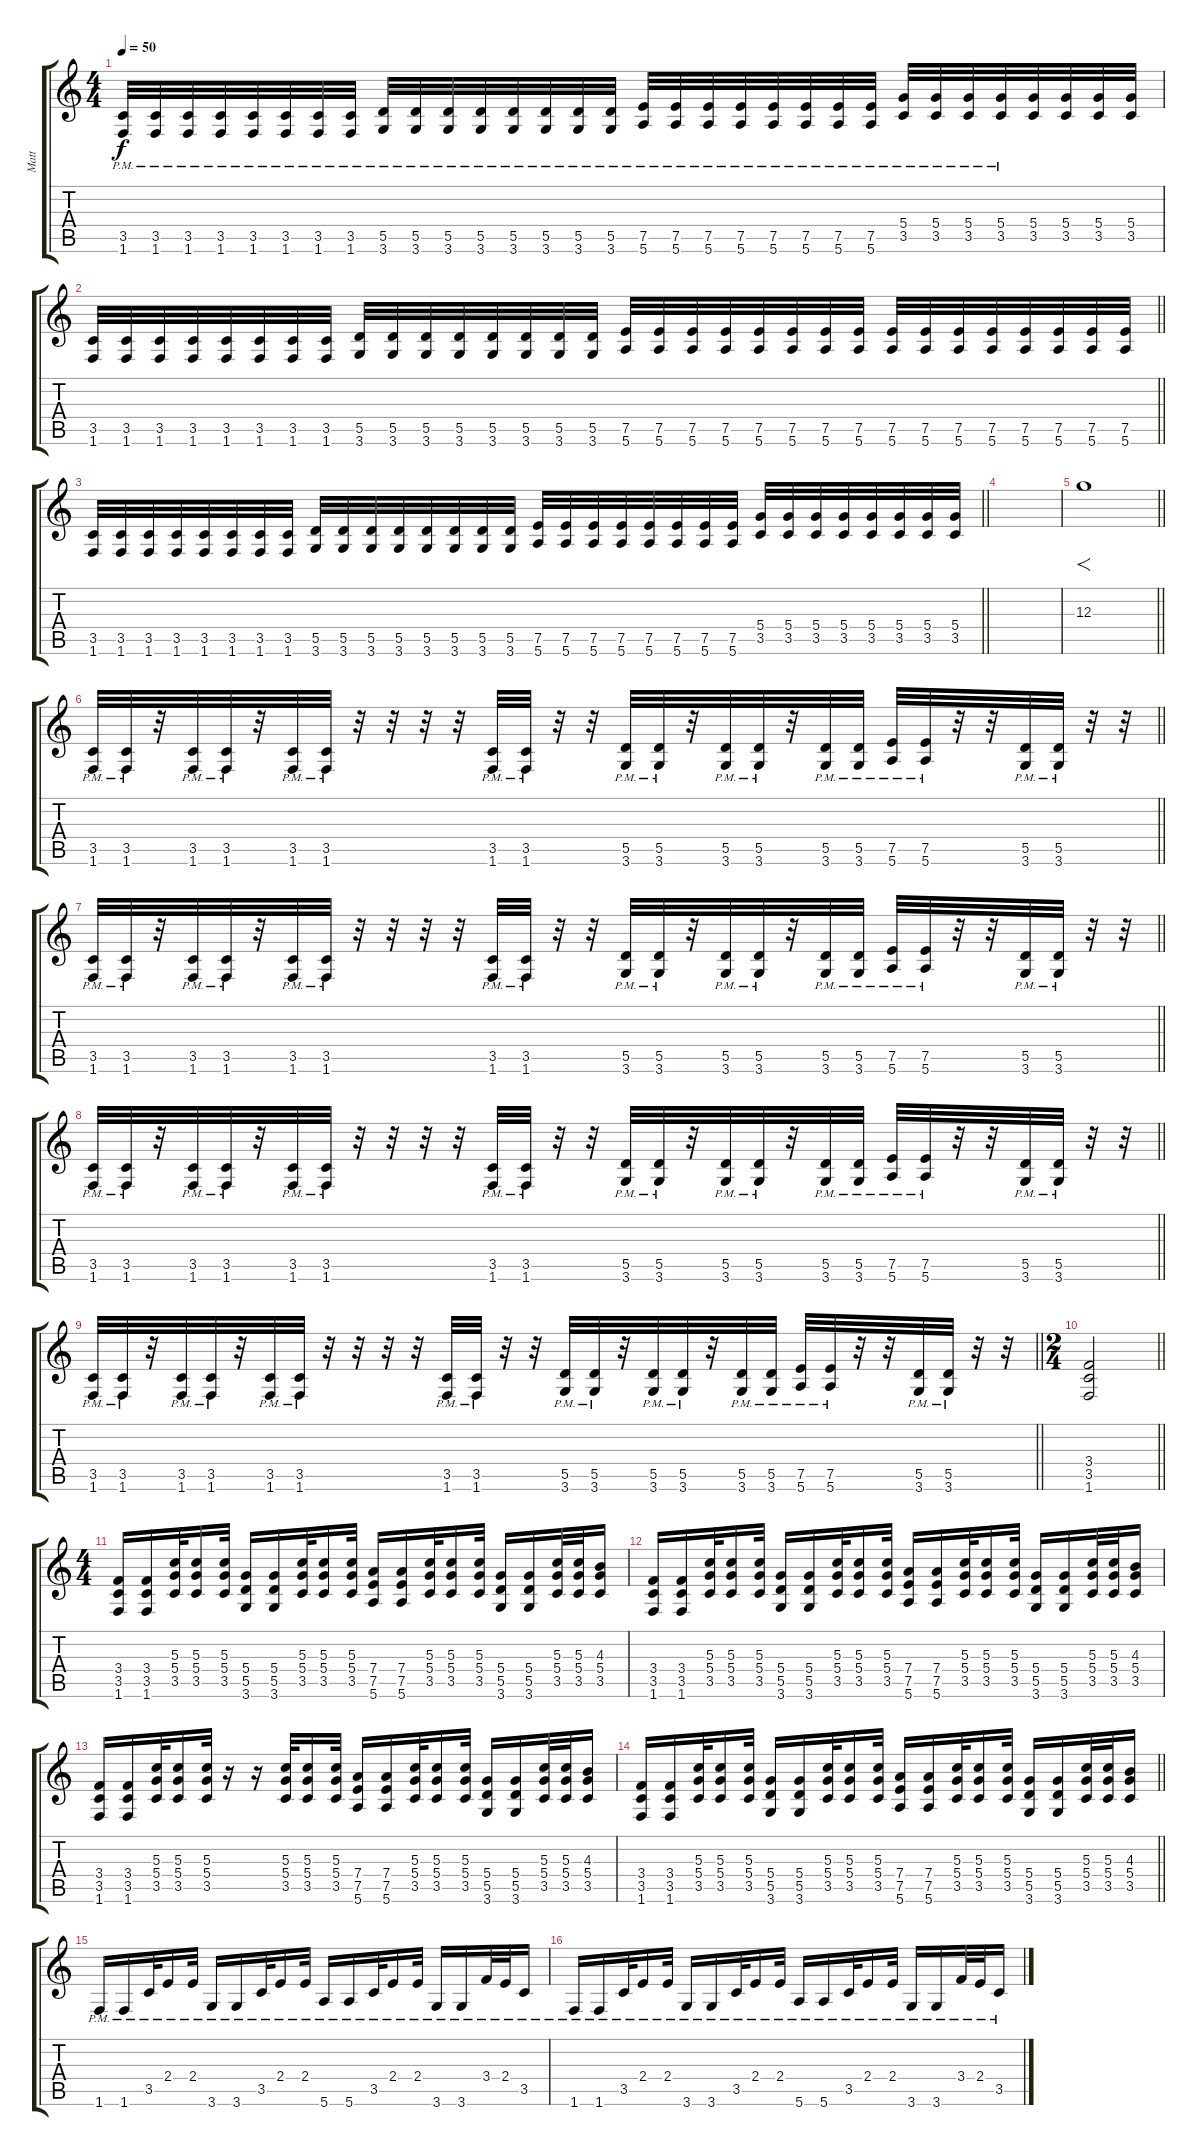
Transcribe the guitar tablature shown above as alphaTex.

\track ("Matt" "Matt") {instrument overdrivenguitar}
\staff {score tabs}
\tuning (E4 B3 G3 D3 A2 E2) {hide}
\ts (4 4)
\tempo 50
\clef g2
\ks c
(3.5{pm} 1.6{pm}).32{dy f} (3.5{pm} 1.6{pm}).32 (3.5{pm} 1.6{pm}).32 (3.5{pm} 1.6{pm}).32 (3.5{pm} 1.6{pm}).32 (3.5{pm} 1.6{pm}).32 (3.5{pm} 1.6{pm}).32 (3.5{pm} 1.6{pm}).32 (5.5{pm} 3.6{pm}).32 (5.5{pm} 3.6{pm}).32 (5.5{pm} 3.6{pm}).32 (5.5{pm} 3.6{pm}).32 (5.5{pm} 3.6{pm}).32 (5.5{pm} 3.6{pm}).32 (5.5{pm} 3.6{pm}).32 (5.5{pm} 3.6{pm}).32 (7.5{pm} 5.6{pm}).32 (7.5{pm} 5.6{pm}).32 (7.5{pm} 5.6{pm}).32 (7.5{pm} 5.6{pm}).32 (7.5{pm} 5.6{pm}).32 (7.5{pm} 5.6{pm}).32 (7.5{pm} 5.6{pm}).32 (7.5{pm} 5.6{pm}).32 (5.4{pm} 3.5{pm}).32 (5.4{pm} 3.5{pm}).32 (5.4{pm} 3.5{pm}).32 (5.4{pm} 3.5{pm}).32 (5.4 3.5).32 (5.4 3.5).32 (5.4 3.5).32 (5.4 3.5).32 |
\barLineRight lightlight
(3.5 1.6).32 (3.5 1.6).32 (3.5 1.6).32 (3.5 1.6).32 (3.5 1.6).32 (3.5 1.6).32 (3.5 1.6).32 (3.5 1.6).32 (5.5 3.6).32 (5.5 3.6).32 (5.5 3.6).32 (5.5 3.6).32 (5.5 3.6).32 (5.5 3.6).32 (5.5 3.6).32 (5.5 3.6).32 (7.5 5.6).32 (7.5 5.6).32 (7.5 5.6).32 (7.5 5.6).32 (7.5 5.6).32 (7.5 5.6).32 (7.5 5.6).32 (7.5 5.6).32 (7.5 5.6).32 (7.5 5.6).32 (7.5 5.6).32 (7.5 5.6).32 (7.5 5.6).32 (7.5 5.6).32 (7.5 5.6).32 (7.5 5.6).32 |
\barLineRight lightlight
(3.5 1.6).32 (3.5 1.6).32 (3.5 1.6).32 (3.5 1.6).32 (3.5 1.6).32 (3.5 1.6).32 (3.5 1.6).32 (3.5 1.6).32 (5.5 3.6).32 (5.5 3.6).32 (5.5 3.6).32 (5.5 3.6).32 (5.5 3.6).32 (5.5 3.6).32 (5.5 3.6).32 (5.5 3.6).32 (7.5 5.6).32 (7.5 5.6).32 (7.5 5.6).32 (7.5 5.6).32 (7.5 5.6).32 (7.5 5.6).32 (7.5 5.6).32 (7.5 5.6).32 (5.4 3.5).32 (5.4 3.5).32 (5.4 3.5).32 (5.4 3.5).32 (5.4 3.5).32 (5.4 3.5).32 (5.4 3.5).32 (5.4 3.5).32 |
\section ("" "")
|
\barLineRight lightlight
12.3.1{f} |
\section ("" "")
\barLineRight lightlight
(3.5{pm} 1.6{pm}).32 (3.5{pm} 1.6{pm}).32 r.32 (3.5{pm} 1.6{pm}).32 (3.5{pm} 1.6{pm}).32 r.32 (3.5{pm} 1.6{pm}).32 (3.5{pm} 1.6{pm}).32 r.32 r.32 r.32 r.32 (3.5{pm} 1.6{pm}).32 (3.5{pm} 1.6{pm}).32 r.32 r.32 (5.5{pm} 3.6{pm}).32 (5.5{pm} 3.6{pm}).32 r.32 (5.5{pm} 3.6{pm}).32 (5.5{pm} 3.6{pm}).32 r.32 (5.5{pm} 3.6{pm}).32 (5.5{pm} 3.6{pm}).32 (7.5{pm} 5.6{pm}).32 (7.5{pm} 5.6{pm}).32 r.32 r.32 (5.5{pm} 3.6{pm}).32 (5.5{pm} 3.6{pm}).32 r.32 r.32 |
\barLineRight lightlight
(3.5{pm} 1.6{pm}).32 (3.5{pm} 1.6{pm}).32 r.32 (3.5{pm} 1.6{pm}).32 (3.5{pm} 1.6{pm}).32 r.32 (3.5{pm} 1.6{pm}).32 (3.5{pm} 1.6{pm}).32 r.32 r.32 r.32 r.32 (3.5{pm} 1.6{pm}).32 (3.5{pm} 1.6{pm}).32 r.32 r.32 (5.5{pm} 3.6{pm}).32 (5.5{pm} 3.6{pm}).32 r.32 (5.5{pm} 3.6{pm}).32 (5.5{pm} 3.6{pm}).32 r.32 (5.5{pm} 3.6{pm}).32 (5.5{pm} 3.6{pm}).32 (7.5{pm} 5.6{pm}).32 (7.5{pm} 5.6{pm}).32 r.32 r.32 (5.5{pm} 3.6{pm}).32 (5.5{pm} 3.6{pm}).32 r.32 r.32 |
\barLineRight lightlight
(3.5{pm} 1.6{pm}).32 (3.5{pm} 1.6{pm}).32 r.32 (3.5{pm} 1.6{pm}).32 (3.5{pm} 1.6{pm}).32 r.32 (3.5{pm} 1.6{pm}).32 (3.5{pm} 1.6{pm}).32 r.32 r.32 r.32 r.32 (3.5{pm} 1.6{pm}).32 (3.5{pm} 1.6{pm}).32 r.32 r.32 (5.5{pm} 3.6{pm}).32 (5.5{pm} 3.6{pm}).32 r.32 (5.5{pm} 3.6{pm}).32 (5.5{pm} 3.6{pm}).32 r.32 (5.5{pm} 3.6{pm}).32 (5.5{pm} 3.6{pm}).32 (7.5{pm} 5.6{pm}).32 (7.5{pm} 5.6{pm}).32 r.32 r.32 (5.5{pm} 3.6{pm}).32 (5.5{pm} 3.6{pm}).32 r.32 r.32 |
\barLineRight lightlight
(3.5{pm} 1.6{pm}).32 (3.5{pm} 1.6{pm}).32 r.32 (3.5{pm} 1.6{pm}).32 (3.5{pm} 1.6{pm}).32 r.32 (3.5{pm} 1.6{pm}).32 (3.5{pm} 1.6{pm}).32 r.32 r.32 r.32 r.32 (3.5{pm} 1.6{pm}).32 (3.5{pm} 1.6{pm}).32 r.32 r.32 (5.5{pm} 3.6{pm}).32 (5.5{pm} 3.6{pm}).32 r.32 (5.5{pm} 3.6{pm}).32 (5.5{pm} 3.6{pm}).32 r.32 (5.5{pm} 3.6{pm}).32 (5.5{pm} 3.6{pm}).32 (7.5{pm} 5.6{pm}).32 (7.5{pm} 5.6{pm}).32 r.32 r.32 (5.5{pm} 3.6{pm}).32 (5.5{pm} 3.6{pm}).32 r.32 r.32 |
\ts (2 4)
\section ("" "")
\barLineRight lightlight
(3.4 3.5 1.6).2 |
\ts (4 4)
\section ("" "")
(3.4 3.5 1.6).16 (3.4 3.5 1.6).16 (5.3 5.4 3.5).32 (5.3 5.4 3.5).16 (5.3 5.4 3.5).32 (5.4 5.5 3.6).16 (5.4 5.5 3.6).16 (5.3 5.4 3.5).32 (5.3 5.4 3.5).16 (5.3 5.4 3.5).32 (7.4 7.5 5.6).16 (7.4 7.5 5.6).16 (5.3 5.4 3.5).32 (5.3 5.4 3.5).16 (5.3 5.4 3.5).32 (5.4 5.5 3.6).16 (5.4 5.5 3.6).16 (5.3 5.4 3.5).32 (5.3 5.4 3.5).32 (4.3 5.4 3.5).16 |
(3.4 3.5 1.6).16 (3.4 3.5 1.6).16 (5.3 5.4 3.5).32 (5.3 5.4 3.5).16 (5.3 5.4 3.5).32 (5.4 5.5 3.6).16 (5.4 5.5 3.6).16 (5.3 5.4 3.5).32 (5.3 5.4 3.5).16 (5.3 5.4 3.5).32 (7.4 7.5 5.6).16 (7.4 7.5 5.6).16 (5.3 5.4 3.5).32 (5.3 5.4 3.5).16 (5.3 5.4 3.5).32 (5.4 5.5 3.6).16 (5.4 5.5 3.6).16 (5.3 5.4 3.5).32 (5.3 5.4 3.5).32 (4.3 5.4 3.5).16 |
(3.4 3.5 1.6).16 (3.4 3.5 1.6).16 (5.3 5.4 3.5).32 (5.3 5.4 3.5).16 (5.3 5.4 3.5).32 r.16 r.16 (5.3 5.4 3.5).32 (5.3 5.4 3.5).16 (5.3 5.4 3.5).32 (7.4 7.5 5.6).16 (7.4 7.5 5.6).16 (5.3 5.4 3.5).32 (5.3 5.4 3.5).16 (5.3 5.4 3.5).32 (5.4 5.5 3.6).16 (5.4 5.5 3.6).16 (5.3 5.4 3.5).32 (5.3 5.4 3.5).32 (4.3 5.4 3.5).16 |
\barLineRight lightlight
(3.4 3.5 1.6).16 (3.4 3.5 1.6).16 (5.3 5.4 3.5).32 (5.3 5.4 3.5).16 (5.3 5.4 3.5).32 (5.4 5.5 3.6).16 (5.4 5.5 3.6).16 (5.3 5.4 3.5).32 (5.3 5.4 3.5).16 (5.3 5.4 3.5).32 (7.4 7.5 5.6).16 (7.4 7.5 5.6).16 (5.3 5.4 3.5).32 (5.3 5.4 3.5).16 (5.3 5.4 3.5).32 (5.4 5.5 3.6).16 (5.4 5.5 3.6).16 (5.3 5.4 3.5).32 (5.3 5.4 3.5).32 (4.3 5.4 3.5).16 |
\section ("" "")
1.6{pm}.16 1.6{pm}.16 3.5{pm}.32 2.4{pm}.16 2.4{pm}.32 3.6{pm}.16 3.6{pm}.16 3.5{pm}.32 2.4{pm}.16 2.4{pm}.32 5.6{pm}.16 5.6{pm}.16 3.5{pm}.32 2.4{pm}.16 2.4{pm}.32 3.6{pm}.16 3.6{pm}.16 3.4{pm}.32 2.4{pm}.32 3.5{pm}.16 |
1.6{pm}.16 1.6{pm}.16 3.5{pm}.32 2.4{pm}.16 2.4{pm}.32 3.6{pm}.16 3.6{pm}.16 3.5{pm}.32 2.4{pm}.16 2.4{pm}.32 5.6{pm}.16 5.6{pm}.16 3.5{pm}.32 2.4{pm}.16 2.4{pm}.32 3.6{pm}.16 3.6{pm}.16 3.4{pm}.32 2.4{pm}.32 3.5{pm}.16
